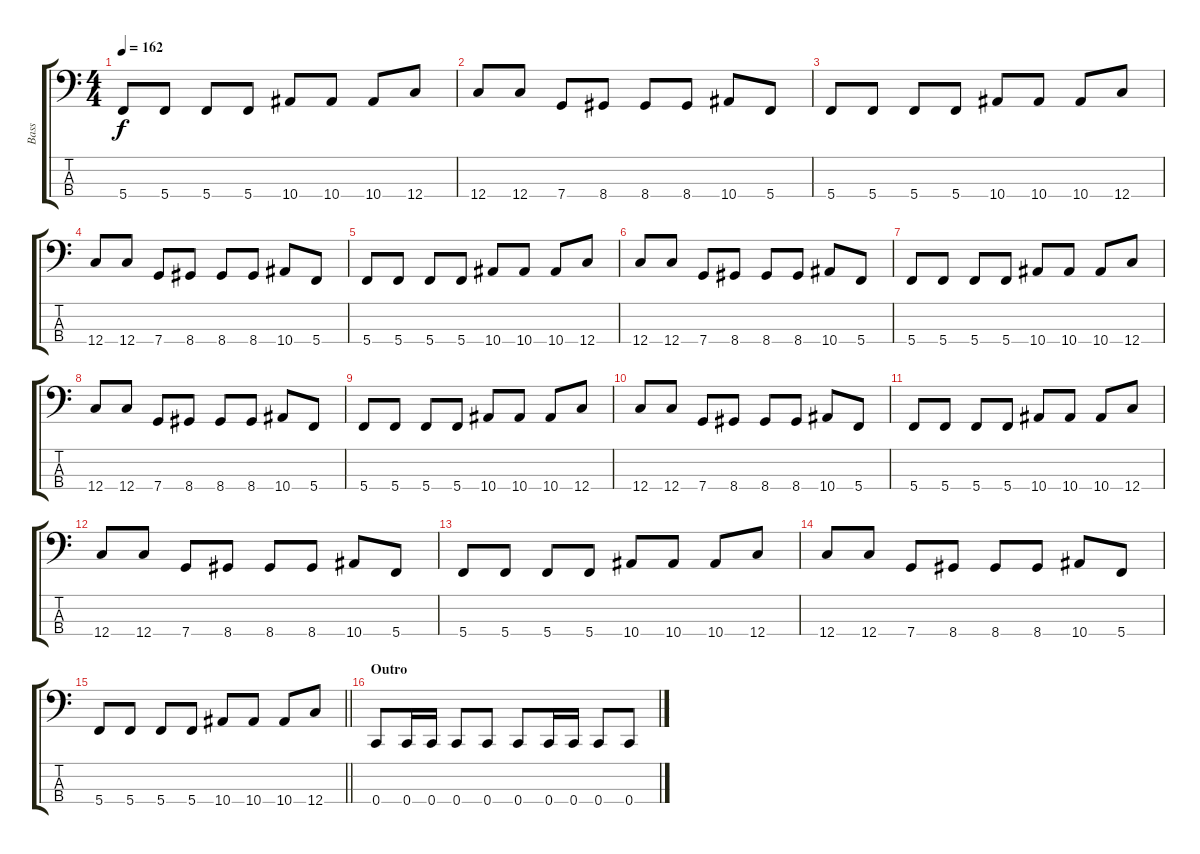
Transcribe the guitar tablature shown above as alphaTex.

\track ("Bass" "Bass") {instrument electricbassfinger}
\staff {score tabs}
\tuning (F2 C2 G1 C1) {hide}
\ts (4 4)
\tempo 162
\clef f4
\ks c
5.4.8{dy f} 5.4.8 5.4.8 5.4.8 10.4.8 10.4.8 10.4.8 12.4.8 |
12.4.8 12.4.8 7.4.8 8.4.8 8.4.8 8.4.8 10.4.8 5.4.8 |
5.4.8 5.4.8 5.4.8 5.4.8 10.4.8 10.4.8 10.4.8 12.4.8 |
12.4.8 12.4.8 7.4.8 8.4.8 8.4.8 8.4.8 10.4.8 5.4.8 |
5.4.8 5.4.8 5.4.8 5.4.8 10.4.8 10.4.8 10.4.8 12.4.8 |
12.4.8 12.4.8 7.4.8 8.4.8 8.4.8 8.4.8 10.4.8 5.4.8 |
5.4.8 5.4.8 5.4.8 5.4.8 10.4.8 10.4.8 10.4.8 12.4.8 |
12.4.8 12.4.8 7.4.8 8.4.8 8.4.8 8.4.8 10.4.8 5.4.8 |
5.4.8 5.4.8 5.4.8 5.4.8 10.4.8 10.4.8 10.4.8 12.4.8 |
12.4.8 12.4.8 7.4.8 8.4.8 8.4.8 8.4.8 10.4.8 5.4.8 |
5.4.8 5.4.8 5.4.8 5.4.8 10.4.8 10.4.8 10.4.8 12.4.8 |
12.4.8 12.4.8 7.4.8 8.4.8 8.4.8 8.4.8 10.4.8 5.4.8 |
5.4.8 5.4.8 5.4.8 5.4.8 10.4.8 10.4.8 10.4.8 12.4.8 |
12.4.8 12.4.8 7.4.8 8.4.8 8.4.8 8.4.8 10.4.8 5.4.8 |
\barLineRight lightlight
5.4.8 5.4.8 5.4.8 5.4.8 10.4.8 10.4.8 10.4.8 12.4.8 |
\section ("" "Outro")
0.4.8 0.4.16 0.4.16 0.4.8 0.4.8 0.4.8 0.4.16 0.4.16 0.4.8 0.4.8
